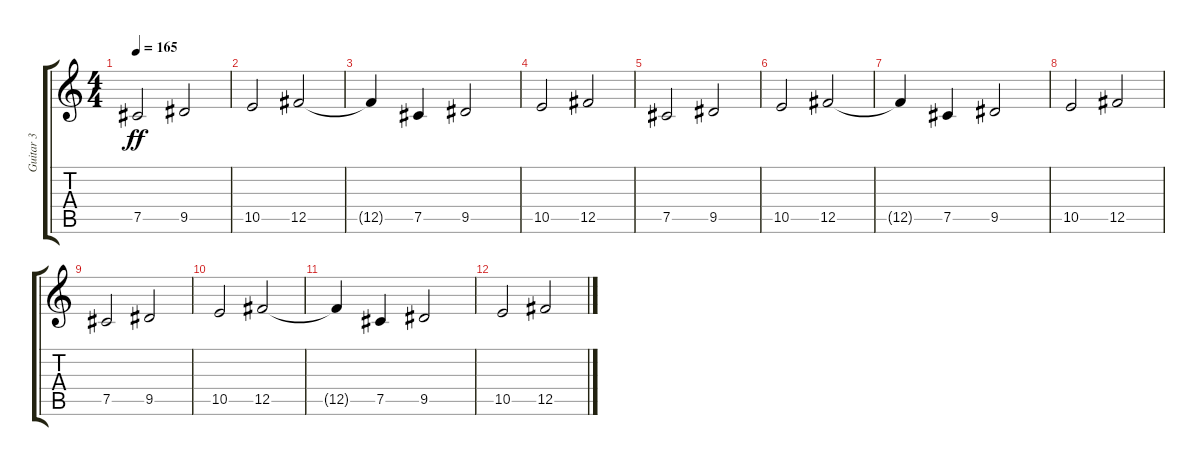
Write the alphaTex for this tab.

\track ("Guitar 3" "Guitar 3") {instrument distortionguitar}
\staff {score tabs}
\tuning (Db4 Ab3 E3 B2 Gb2 Db2) {hide}
\ts (4 4)
\tempo 165
\clef g2
\ks c
7.5.2{dy ff} 9.5.2 |
10.5.2 12.5.2 |
12.5{t}.4 7.5.4 9.5.2 |
10.5.2 12.5.2 |
7.5.2 9.5.2 |
10.5.2 12.5.2 |
12.5{t}.4 7.5.4 9.5.2 |
10.5.2 12.5.2 |
7.5.2 9.5.2 |
10.5.2 12.5.2 |
12.5{t}.4 7.5.4 9.5.2 |
10.5.2 12.5.2
